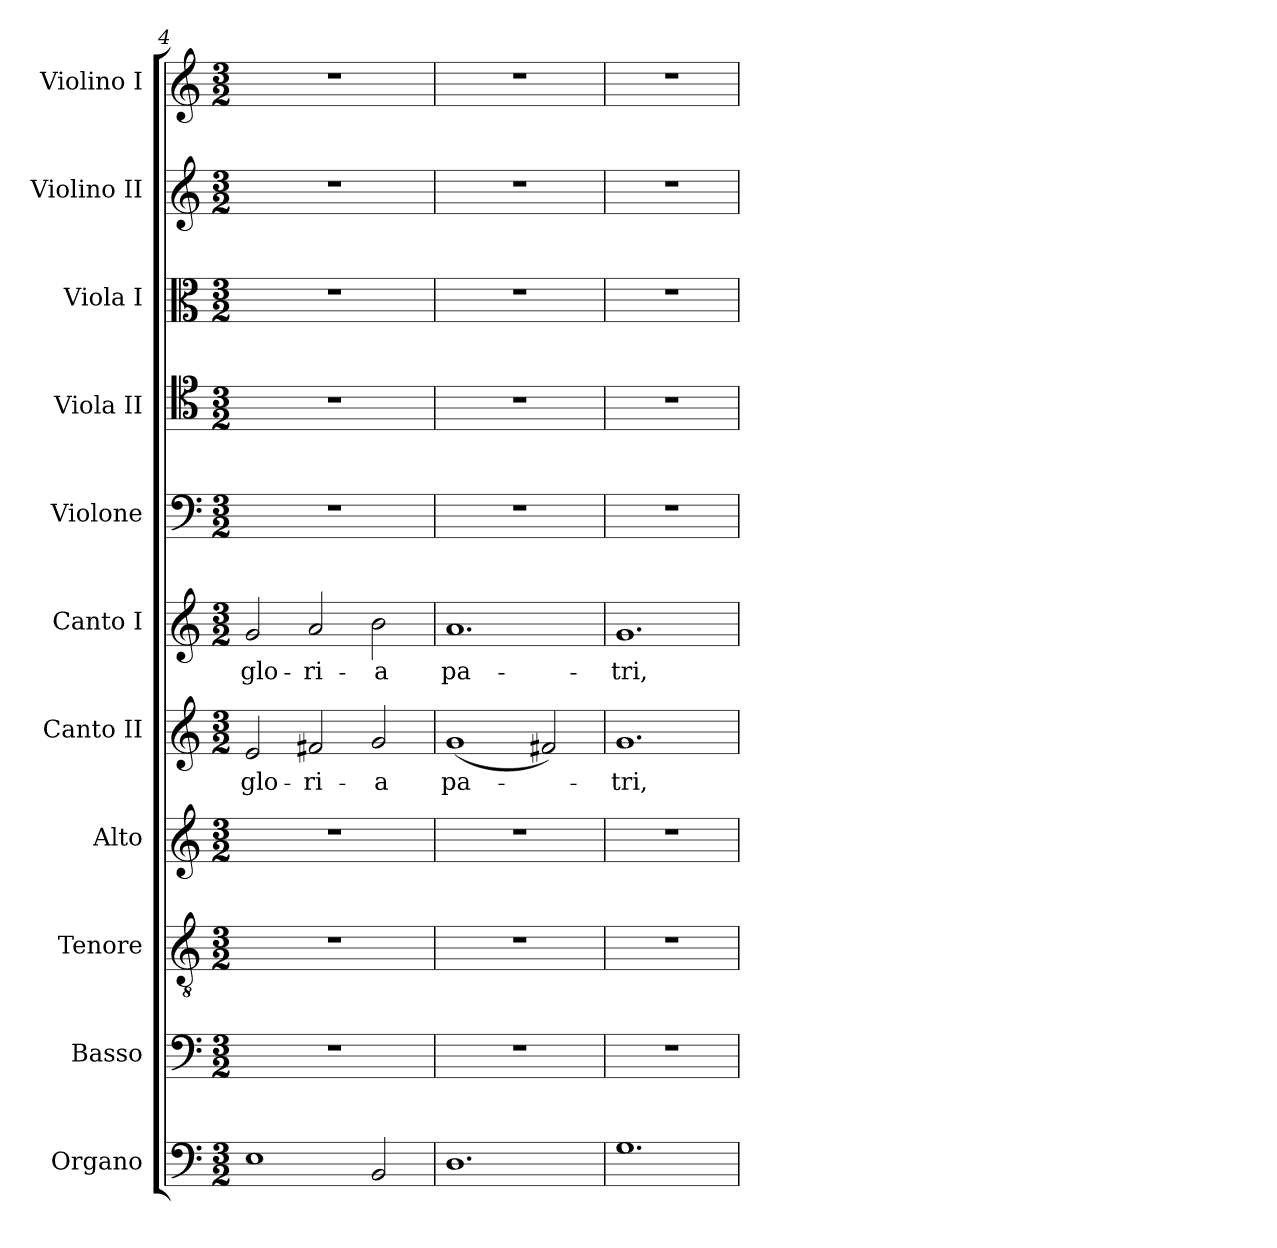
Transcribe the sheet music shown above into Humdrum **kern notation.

**kern	**kern	**kern	**kern	**kern	**text	**kern	**text	**kern	**kern	**kern	**kern	**kern
*part11	*part10	*part9	*part8	*part7	*part7	*part6	*part6	*part5	*part4	*part3	*part2	*part1
*staff11	*staff10	*staff9	*staff8	*staff7	*staff7	*staff6	*staff6	*staff5	*staff4	*staff3	*staff2	*staff1
*I"Organo	*I"Basso	*I"Tenore	*I"Alto	*I"Canto II	*	*I"Canto I	*	*I"Violone	*I"Viola II	*I"Viola I	*I"Violino II	*I"Violino I
*I'Org.	*I'B.	*I'T.	*I'A.	*I'C. II	*	*I'C. I	*	*I'Vne.	*I'Vla. II	*I'Vla. I	*I'Vl. II	*I'Vl. I
*clefF4	*clefF4	*clefGv2	*clefG2	*clefG2	*	*clefG2	*	*clefF4	*clefC4	*clefC3	*clefG2	*clefG2
*	*	*ITrd7c12	*	*	*	*	*	*	*	*	*	*
*k[]	*k[]	*k[]	*k[]	*k[]	*	*k[]	*	*k[]	*k[]	*k[]	*k[]	*k[]
*C:	*C:	*C:	*C:	*C:	*	*C:	*	*C:	*C:	*C:	*C:	*C:
*M3/2	*M3/2	*M3/2	*M3/2	*M3/2	*	*M3/2	*	*M3/2	*M3/2	*M3/2	*M3/2	*M3/2
=4	=4	=4	=4	=4	=4	=4	=4	=4	=4	=4	=4	=4
!	!LO:N:vis=1	!LO:N:vis=1	!LO:N:vis=1	!	!	!	!	!	!	!	!	!
!	!	!	!	!	!LO:LY:b:color=#000000	!	!	!	!	!	!	!
!	!	!	!	!	!	!	!LO:LY:b:color=#000000	!LO:N:vis=1	!LO:N:vis=1	!LO:N:vis=1	!LO:N:vis=1	!LO:N:vis=1
1Ei	1.r	1.r	1.r	2ei/	glo-	2gi/	glo-	1.r	1.r	1.r	1.r	1.r
!	!	!	!	!	!LO:LY:b:color=#000000	!	!	!	!	!	!	!
!	!	!	!	!	!	!	!LO:LY:b:color=#000000	!	!	!	!	!
.	.	.	.	2f#Xi/	-ri-	2ai/	-ri-	.	.	.	.	.
!	!	!	!	!	!LO:LY:b:color=#000000	!	!	!	!	!	!	!
!	!	!	!	!	!	!	!LO:LY:b:color=#000000	!	!	!	!	!
2BBi/	.	.	.	2gi/	-a	2bi\	-a	.	.	.	.	.
=5	=5	=5	=5	=5	=5	=5	=5	=5	=5	=5	=5	=5
!	!LO:N:vis=1	!LO:N:vis=1	!LO:N:vis=1	!	!	!	!	!	!	!	!	!
!	!	!	!	!	!LO:LY:b:color=#000000	!	!	!	!	!	!	!
!	!	!	!	!	!	!	!LO:LY:b:color=#000000	!LO:N:vis=1	!LO:N:vis=1	!LO:N:vis=1	!LO:N:vis=1	!LO:N:vis=1
1.Di	1.r	1.r	1.r	(1gi	pa-	1.ai	pa-	1.r	1.r	1.r	1.r	1.r
.	.	.	.	2f#Xi/)	.	.	.	.	.	.	.	.
=6	=6	=6	=6	=6	=6	=6	=6	=6	=6	=6	=6	=6
!	!LO:N:vis=1	!LO:N:vis=1	!LO:N:vis=1	!	!	!	!	!	!	!	!	!
!	!	!	!	!	!LO:LY:b:color=#000000	!	!	!	!	!	!	!
!	!	!	!	!	!	!	!LO:LY:b:color=#000000	!LO:N:vis=1	!LO:N:vis=1	!LO:N:vis=1	!LO:N:vis=1	!LO:N:vis=1
1.Gi	1.r	1.r	1.r	1.gi	-tri,	1.gi	-tri,	1.r	1.r	1.r	1.r	1.r
=	=	=	=	=	=	=	=	=	=	=	=	=
*-	*-	*-	*-	*-	*-	*-	*-	*-	*-	*-	*-	*-
